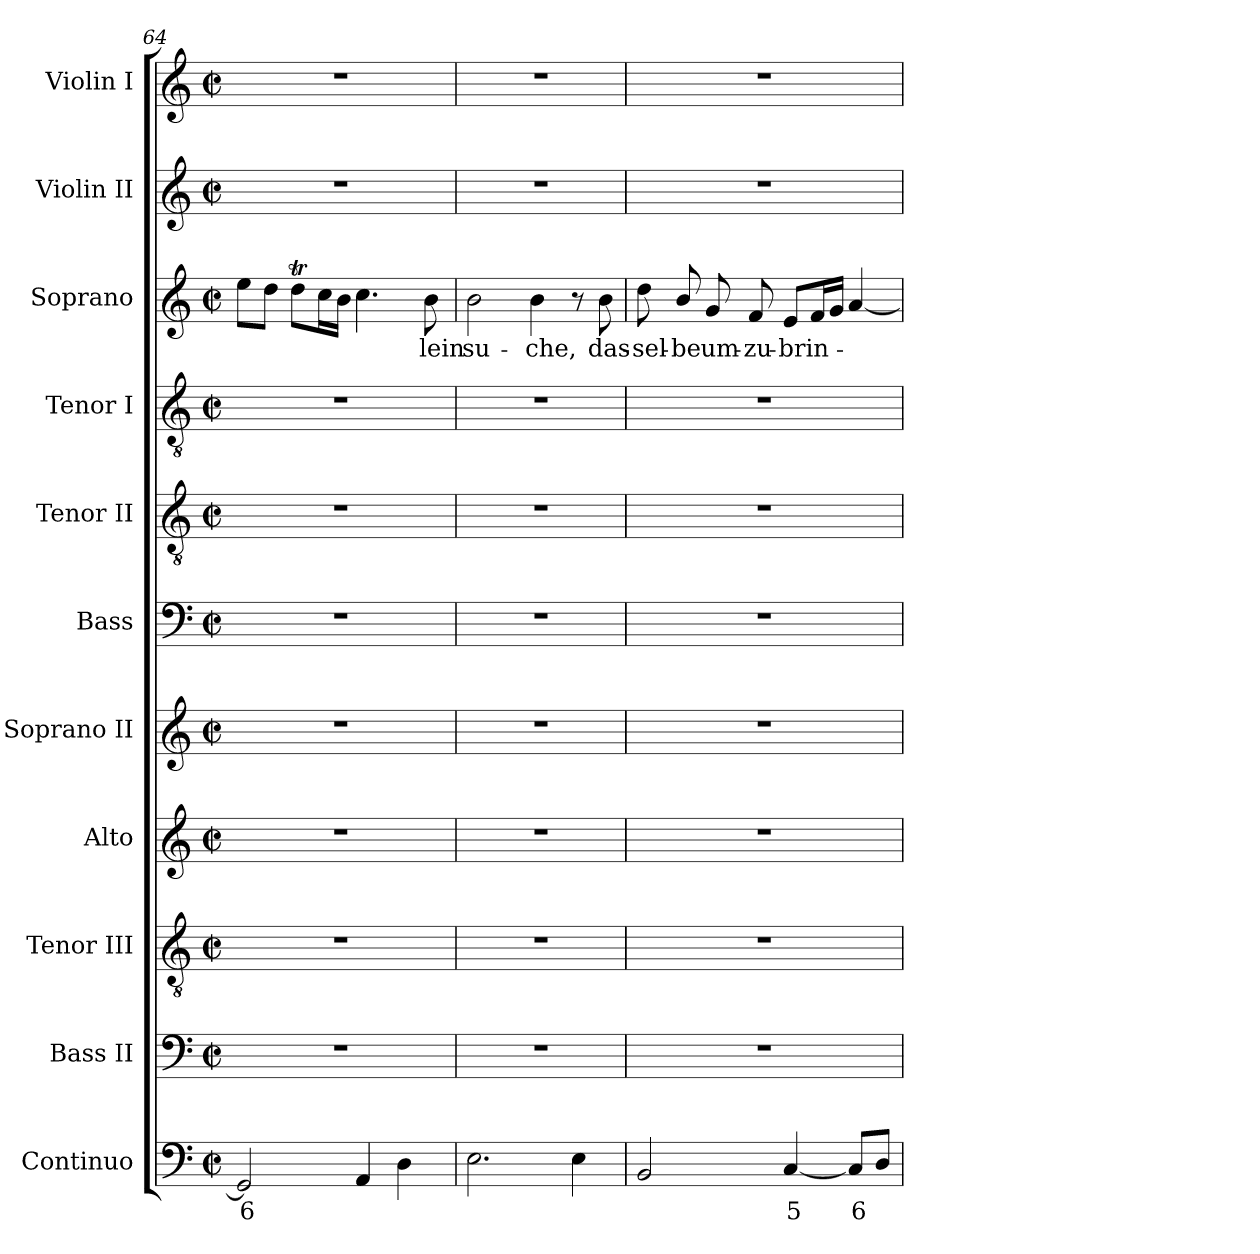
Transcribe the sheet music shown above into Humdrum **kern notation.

**kern	**text	**kern	**kern	**kern	**kern	**kern	**kern	**kern	**kern	**text	**kern	**kern
*part11	*part11	*part10	*part9	*part8	*part7	*part6	*part5	*part4	*part3	*part3	*part2	*part1
*staff11	*staff11	*staff10	*staff9	*staff8	*staff7	*staff6	*staff5	*staff4	*staff3	*staff3	*staff2	*staff1
*I"Continuo	*	*I"Bass II	*I"Tenor III	*I"Alto	*I"Soprano II	*I"Bass	*I"Tenor II	*I"Tenor I	*I"Soprano	*	*I"Violin II	*I"Violin I
*	*	*I'B	*I'T	*I'A	*I'S	*I'B	*I'T II	*I'T I	*I'S	*	*I'Vln	*I'Vln
*clefF4	*	*clefF4	*clefGv2	*clefG2	*clefG2	*clefF4	*clefGv2	*clefGv2	*clefG2	*	*clefG2	*clefG2
*k[]	*	*k[]	*k[]	*k[]	*k[]	*k[]	*k[]	*k[]	*k[]	*	*k[]	*k[]
*C:	*	*C:	*C:	*C:	*C:	*C:	*C:	*C:	*C:	*	*C:	*C:
*M2/2	*	*M2/2	*M2/2	*M2/2	*M2/2	*M2/2	*M2/2	*M2/2	*M2/2	*	*M2/2	*M2/2
*met(c|)	*	*met(c|)	*met(c|)	*met(c|)	*met(c|)	*met(c|)	*met(c|)	*met(c|)	*met(c|)	*	*met(c|)	*met(c|)
=64	=64	=64	=64	=64	=64	=64	=64	=64	=64	=64	=64	=64
!	!LO:LY:b	!	!	!	!	!	!	!	!	!	!	!
2GG#]	6	1r	1r	1r	1r	1r	1r	1r	8eeL	.	1r	1r
.	.	.	.	.	.	.	.	.	8ddJ	.	.	.
.	.	.	.	.	.	.	.	.	8ddTL	.	.	.
.	.	.	.	.	.	.	.	.	16ccL	.	.	.
.	.	.	.	.	.	.	.	.	16bJJ	.	.	.
4AA	.	.	.	.	.	.	.	.	4.cc	.	.	.
4D	.	.	.	.	.	.	.	.	.	.	.	.
!	!	!	!	!	!	!	!	!	!	!LO:LY:b	!	!
.	.	.	.	.	.	.	.	.	8b	lein	.	.
=65	=65	=65	=65	=65	=65	=65	=65	=65	=65	=65	=65	=65
!	!	!	!	!	!	!	!	!	!	!LO:LY:b	!	!
2.E	.	1r	1r	1r	1r	1r	1r	1r	2b	su-	1r	1r
!	!	!	!	!	!	!	!	!	!	!LO:LY:b	!	!
.	.	.	.	.	.	.	.	.	4b	-che,	.	.
4E	.	.	.	.	.	.	.	.	8r	.	.	.
!	!	!	!	!	!	!	!	!	!	!LO:LY:b	!	!
.	.	.	.	.	.	.	.	.	8b	das-	.	.
=66	=66	=66	=66	=66	=66	=66	=66	=66	=66	=66	=66	=66
!	!	!	!	!	!	!	!	!	!	!LO:LY:b	!	!
2BB	.	1r	1r	1r	1r	1r	1r	1r	8dd	-sel-	1r	1r
!	!	!	!	!	!	!	!	!	!	!LO:LY:b	!	!
.	.	.	.	.	.	.	.	.	8b/	-be	.	.
!	!	!	!	!	!	!	!	!	!	!LO:LY:b	!	!
.	.	.	.	.	.	.	.	.	8g/	um-	.	.
!	!	!	!	!	!	!	!	!	!	!LO:LY:b	!	!
.	.	.	.	.	.	.	.	.	8f	-zu-	.	.
!	!LO:LY:b	!	!	!	!	!	!	!	!	!LO:LY:b	!	!
[4C	5	.	.	.	.	.	.	.	8eL	-brin-	.	.
.	.	.	.	.	.	.	.	.	16fL	.	.	.
.	.	.	.	.	.	.	.	.	16gJJ	.	.	.
!	!LO:LY:b	!	!	!	!	!	!	!	!	!	!	!
8CL]	6	.	.	.	.	.	.	.	[4a	.	.	.
8DJ	.	.	.	.	.	.	.	.	.	.	.	.
=	=	=	=	=	=	=	=	=	=	=	=	=
*-	*-	*-	*-	*-	*-	*-	*-	*-	*-	*-	*-	*-
